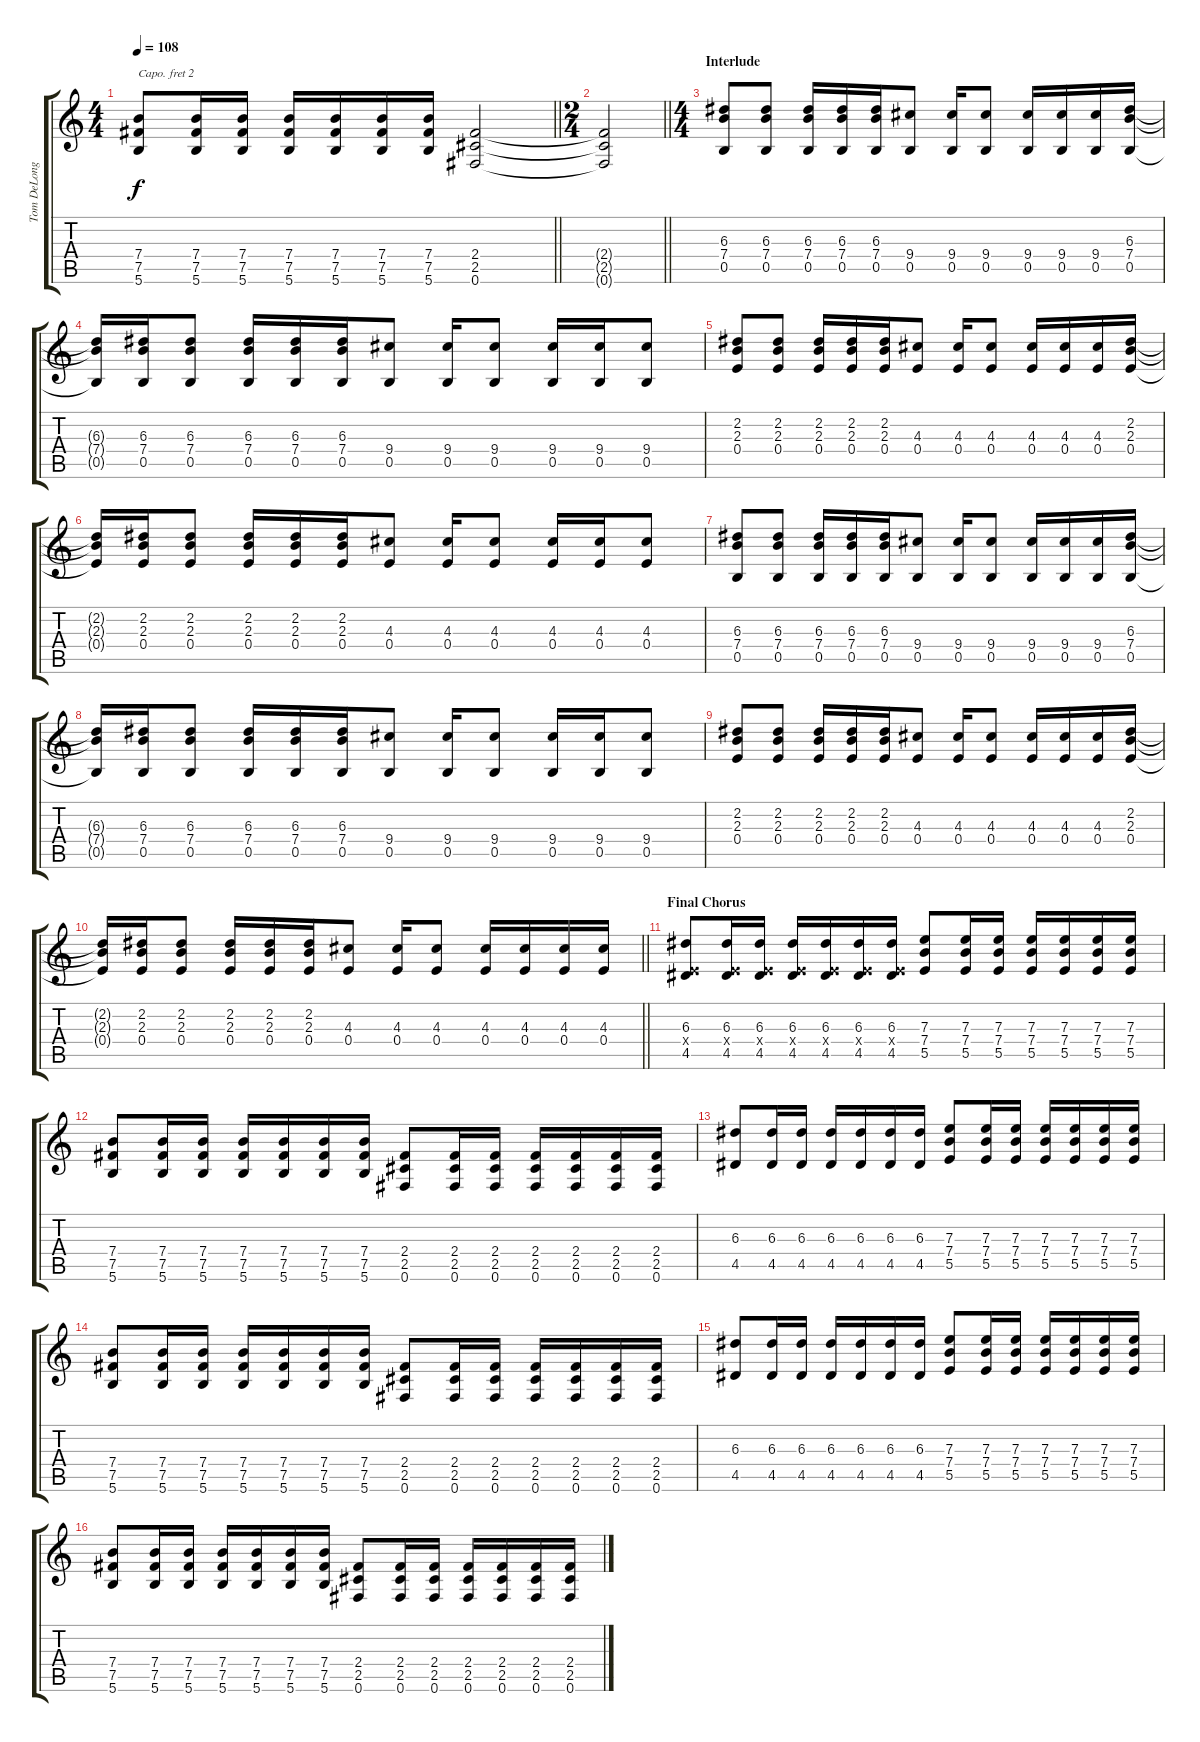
\track ("Tom DeLonge (Capo 2nd Fret)" "Tom DeLong") {instrument electricguitarclean}
\staff {score tabs}
\capo 2
\tuning (E4 B3 G3 D3 A2 E2) {hide}
\ts (4 4)
\tempo 108
\clef g2
\barLineRight lightlight
\ks c
(7.4 7.5 5.6).8{dy f} (7.4 7.5 5.6).16 (7.4 7.5 5.6).16 (7.4 7.5 5.6).16 (7.4 7.5 5.6).16 (7.4 7.5 5.6).16 (7.4 7.5 5.6).16 (2.4 2.5 0.6).2 |
\ts (2 4)
\barLineRight lightlight
(2.4{t} 2.5{t} 0.6{t}).2 |
\ts (4 4)
\section ("" "Interlude")
(6.3 7.4 0.5).8{volume 11 instrument electricguitarclean} (6.3 7.4 0.5).8 (6.3 7.4 0.5).16 (6.3 7.4 0.5).16 (6.3 7.4 0.5).16 (9.4 0.5).8 (9.4 0.5).16 (9.4 0.5).8 (9.4 0.5).16 (9.4 0.5).16 (9.4 0.5).16 (6.3 7.4 0.5).16 |
(6.3{t} 7.4{t} 0.5{t}).16 (6.3 7.4 0.5).16 (6.3 7.4 0.5).8 (6.3 7.4 0.5).16 (6.3 7.4 0.5).16 (6.3 7.4 0.5).16 (9.4 0.5).8 (9.4 0.5).16 (9.4 0.5).8 (9.4 0.5).16 (9.4 0.5).16 (9.4 0.5).8 |
(2.2 2.3 0.4).8 (2.2 2.3 0.4).8 (2.2 2.3 0.4).16 (2.2 2.3 0.4).16 (2.2 2.3 0.4).16 (4.3 0.4).8 (4.3 0.4).16 (4.3 0.4).8 (4.3 0.4).16 (4.3 0.4).16 (4.3 0.4).16 (2.2 2.3 0.4).16 |
(2.2{t} 2.3{t} 0.4{t}).16 (2.2 2.3 0.4).16 (2.2 2.3 0.4).8 (2.2 2.3 0.4).16 (2.2 2.3 0.4).16 (2.2 2.3 0.4).16 (4.3 0.4).8 (4.3 0.4).16 (4.3 0.4).8 (4.3 0.4).16 (4.3 0.4).16 (4.3 0.4).8 |
(6.3 7.4 0.5).8 (6.3 7.4 0.5).8 (6.3 7.4 0.5).16 (6.3 7.4 0.5).16 (6.3 7.4 0.5).16 (9.4 0.5).8 (9.4 0.5).16 (9.4 0.5).8 (9.4 0.5).16 (9.4 0.5).16 (9.4 0.5).16 (6.3 7.4 0.5).16 |
(6.3{t} 7.4{t} 0.5{t}).16 (6.3 7.4 0.5).16 (6.3 7.4 0.5).8 (6.3 7.4 0.5).16 (6.3 7.4 0.5).16 (6.3 7.4 0.5).16 (9.4 0.5).8 (9.4 0.5).16 (9.4 0.5).8 (9.4 0.5).16 (9.4 0.5).16 (9.4 0.5).8 |
(2.2 2.3 0.4).8 (2.2 2.3 0.4).8 (2.2 2.3 0.4).16 (2.2 2.3 0.4).16 (2.2 2.3 0.4).16 (4.3 0.4).8 (4.3 0.4).16 (4.3 0.4).8 (4.3 0.4).16 (4.3 0.4).16 (4.3 0.4).16 (2.2 2.3 0.4).16 |
\barLineRight lightlight
(2.2{t} 2.3{t} 0.4{t}).16 (2.2 2.3 0.4).16 (2.2 2.3 0.4).8 (2.2 2.3 0.4).16 (2.2 2.3 0.4).16 (2.2 2.3 0.4).16 (4.3 0.4).8 (4.3 0.4).16 (4.3 0.4).8 (4.3 0.4).16 (4.3 0.4).16 (4.3 0.4).16 (4.3 0.4).16 |
\section ("" "Final Chorus")
(6.3 0.4{x} 4.5).8{volume 13 instrument distortionguitar} (6.3 0.4{x} 4.5).16 (6.3 0.4{x} 4.5).16 (6.3 0.4{x} 4.5).16 (6.3 0.4{x} 4.5).16 (6.3 0.4{x} 4.5).16 (6.3 0.4{x} 4.5).16 (7.3 7.4 5.5).8 (7.3 7.4 5.5).16 (7.3 7.4 5.5).16 (7.3 7.4 5.5).16 (7.3 7.4 5.5).16 (7.3 7.4 5.5).16 (7.3 7.4 5.5).16 |
(7.4 7.5 5.6).8 (7.4 7.5 5.6).16 (7.4 7.5 5.6).16 (7.4 7.5 5.6).16 (7.4 7.5 5.6).16 (7.4 7.5 5.6).16 (7.4 7.5 5.6).16 (2.4 2.5 0.6).8 (2.4 2.5 0.6).16 (2.4 2.5 0.6).16 (2.4 2.5 0.6).16 (2.4 2.5 0.6).16 (2.4 2.5 0.6).16 (2.4 2.5 0.6).16 |
(6.3 4.5).8 (6.3 4.5).16 (6.3 4.5).16 (6.3 4.5).16 (6.3 4.5).16 (6.3 4.5).16 (6.3 4.5).16 (7.3 7.4 5.5).8 (7.3 7.4 5.5).16 (7.3 7.4 5.5).16 (7.3 7.4 5.5).16 (7.3 7.4 5.5).16 (7.3 7.4 5.5).16 (7.3 7.4 5.5).16 |
(7.4 7.5 5.6).8 (7.4 7.5 5.6).16 (7.4 7.5 5.6).16 (7.4 7.5 5.6).16 (7.4 7.5 5.6).16 (7.4 7.5 5.6).16 (7.4 7.5 5.6).16 (2.4 2.5 0.6).8 (2.4 2.5 0.6).16 (2.4 2.5 0.6).16 (2.4 2.5 0.6).16 (2.4 2.5 0.6).16 (2.4 2.5 0.6).16 (2.4 2.5 0.6).16 |
(6.3 4.5).8 (6.3 4.5).16 (6.3 4.5).16 (6.3 4.5).16 (6.3 4.5).16 (6.3 4.5).16 (6.3 4.5).16 (7.3 7.4 5.5).8 (7.3 7.4 5.5).16 (7.3 7.4 5.5).16 (7.3 7.4 5.5).16 (7.3 7.4 5.5).16 (7.3 7.4 5.5).16 (7.3 7.4 5.5).16 |
(7.4 7.5 5.6).8 (7.4 7.5 5.6).16 (7.4 7.5 5.6).16 (7.4 7.5 5.6).16 (7.4 7.5 5.6).16 (7.4 7.5 5.6).16 (7.4 7.5 5.6).16 (2.4 2.5 0.6).8 (2.4 2.5 0.6).16 (2.4 2.5 0.6).16 (2.4 2.5 0.6).16 (2.4 2.5 0.6).16 (2.4 2.5 0.6).16 (2.4 2.5 0.6).16
